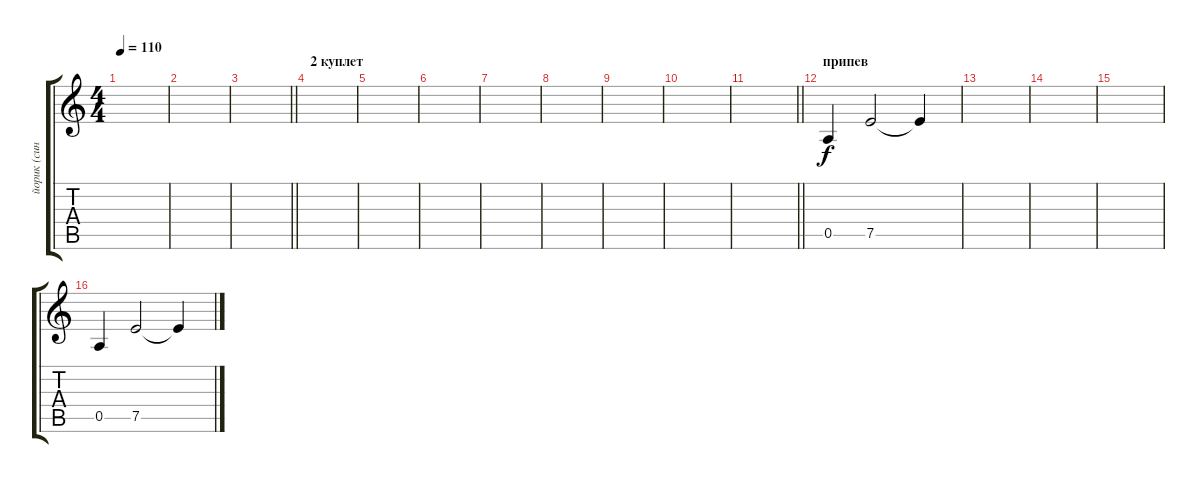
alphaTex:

\track ("йорик (синт)" "йорик (син") {instrument guitarharmonics}
\staff {score tabs}
\tuning (E4 B3 G3 D3 A2 E2) {hide}
\ts (4 4)
\tempo 110
\clef g2
\ks c
|
|
\barLineRight lightlight
|
\section ("" "2 куплет")
|
|
|
|
|
|
|
\barLineRight lightlight
|
\section ("" "припев")
0.5.4 7.5.2 7.5{t}.4 |
|
|
|
0.5.4 7.5.2 7.5{t}.4
